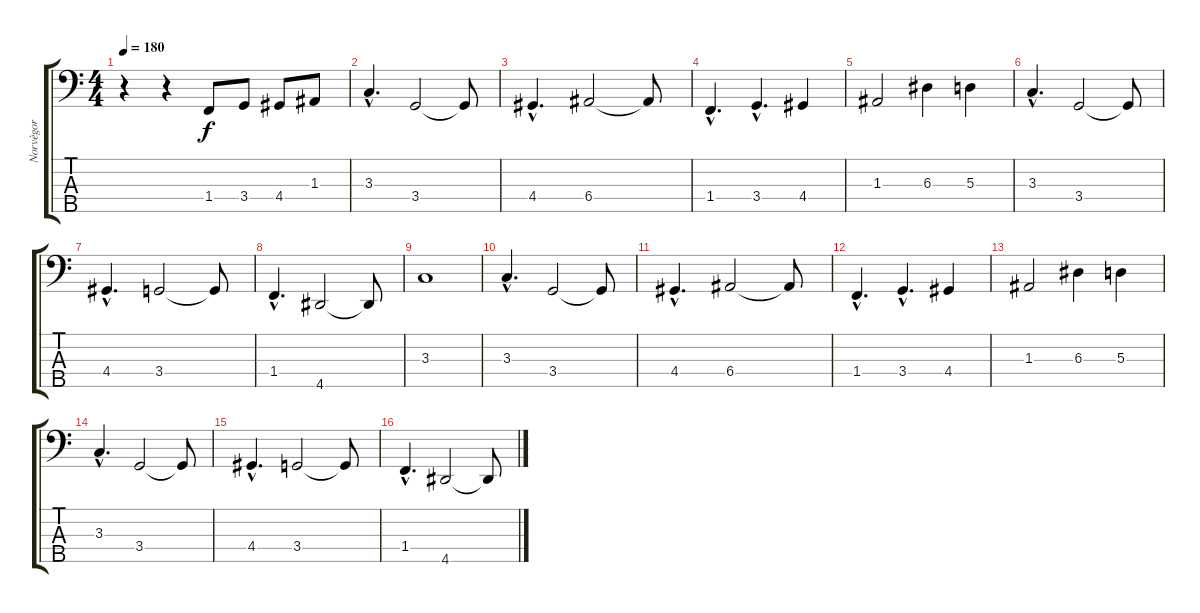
\track ("Norvègor" "Norvègor") {instrument electricbassfinger}
\staff {score tabs}
\tuning (G2 D2 A1 E1 B0) {hide}
\ts (4 4)
\tempo 180
\clef f4
\ks c
r.4{dy f instrument electricbassfinger} r.4 1.4.8 3.4.8 4.4.8 1.3.8 |
3.3{hac}.4{d} 3.4.2 3.4{t}.8 |
4.4{hac}.4{d} 6.4.2 6.4{t}.8 |
1.4{hac}.4{d} 3.4{hac}.4{d} 4.4.4 |
1.3.2 6.3.4 5.3.4 |
3.3{hac}.4{d} 3.4.2 3.4{t}.8 |
4.4{hac}.4{d} 3.4.2 3.4{t}.8 |
1.4{hac}.4{d} 4.5.2 4.5{t}.8 |
3.3.1 |
3.3{hac}.4{d} 3.4.2 3.4{t}.8 |
4.4{hac}.4{d} 6.4.2 6.4{t}.8 |
1.4{hac}.4{d} 3.4{hac}.4{d} 4.4.4 |
1.3.2 6.3.4 5.3.4 |
3.3{hac}.4{d} 3.4.2 3.4{t}.8 |
4.4{hac}.4{d} 3.4.2 3.4{t}.8 |
1.4{hac}.4{d} 4.5.2 4.5{t}.8
